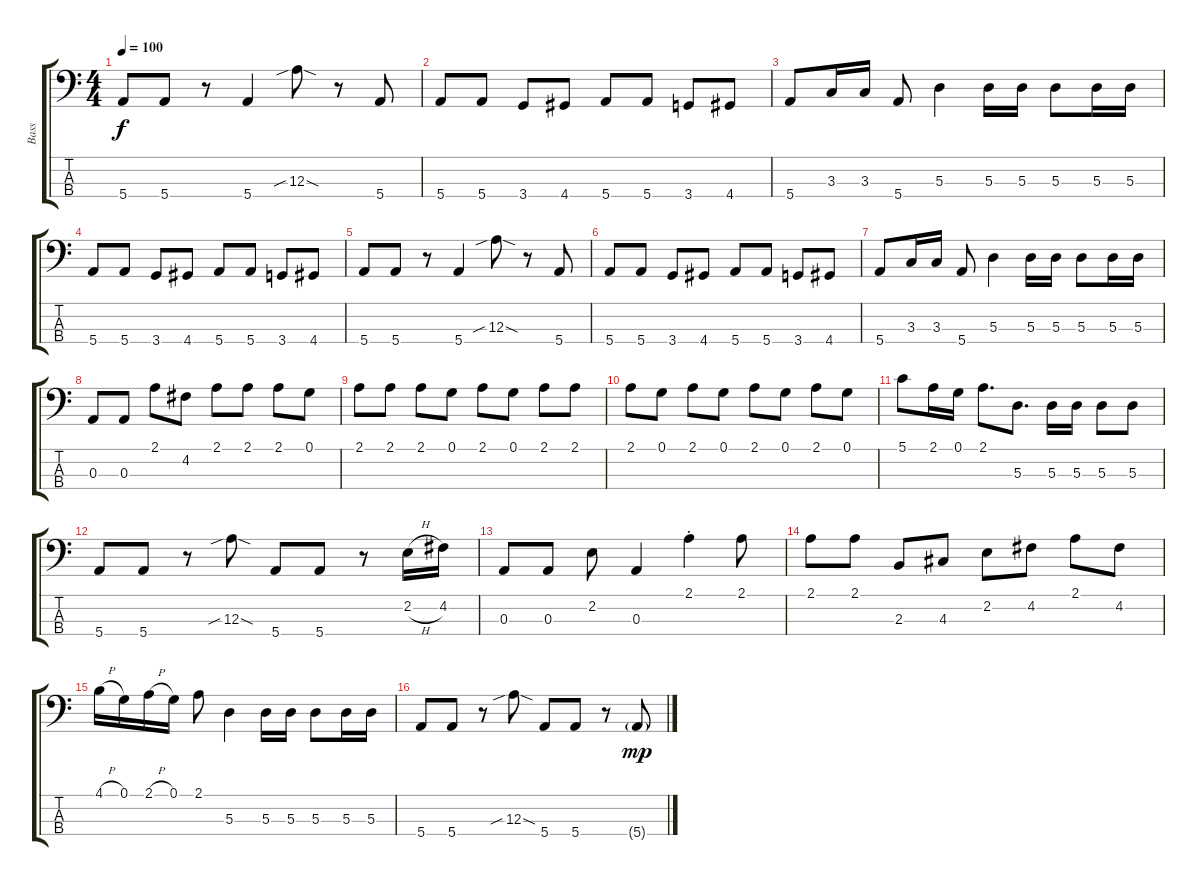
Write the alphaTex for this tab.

\track ("Bass" "Bass") {instrument electricbassfinger}
\staff {score tabs}
\tuning (G2 D2 A1 E1) {hide}
\ts (4 4)
\tempo 100
\clef f4
\ks c
5.4.8{dy f} 5.4.8 r.8 5.4.4 12.3{sib sod}.8 r.8 5.4.8 |
5.4.8 5.4.8 3.4.8 4.4.8 5.4.8 5.4.8 3.4.8 4.4.8 |
5.4.8 3.3.16 3.3.16 5.4.8 5.3.4 5.3.16 5.3.16 5.3.8 5.3.16 5.3.16 |
5.4.8 5.4.8 3.4.8 4.4.8 5.4.8 5.4.8 3.4.8 4.4.8 |
5.4.8 5.4.8 r.8 5.4.4 12.3{sib sod}.8 r.8 5.4.8 |
5.4.8 5.4.8 3.4.8 4.4.8 5.4.8 5.4.8 3.4.8 4.4.8 |
5.4.8 3.3.16 3.3.16 5.4.8 5.3.4 5.3.16 5.3.16 5.3.8 5.3.16 5.3.16 |
0.3.8 0.3.8 2.1.8 4.2.8 2.1.8 2.1.8 2.1.8 0.1.8 |
2.1.8 2.1.8 2.1.8 0.1.8 2.1.8 0.1.8 2.1.8 2.1.8 |
2.1.8 0.1.8 2.1.8 0.1.8 2.1.8 0.1.8 2.1.8 0.1.8 |
5.1.8 2.1.16 0.1.16 2.1.8{d} 5.3.8{d} 5.3.16 5.3.16 5.3.8 5.3.8 |
5.4.8 5.4.8 r.8 12.3{sib sod}.8 5.4.8 5.4.8 r.8 2.2{h}.16 4.2.16 |
0.3.8 0.3.8 2.2.8 0.3.4 2.1{st}.4 2.1.8 |
2.1.8 2.1.8 2.3.8 4.3.8 2.2.8 4.2.8 2.1.8 4.2.8 |
4.1{h}.16 0.1.16 2.1{h}.16 0.1.16 2.1.8 5.3.4 5.3.16 5.3.16 5.3.8 5.3.16 5.3.16 |
5.4.8 5.4.8 r.8 12.3{sib sod}.8 5.4.8 5.4.8 r.8 5.4{g}.8{dy mp}
